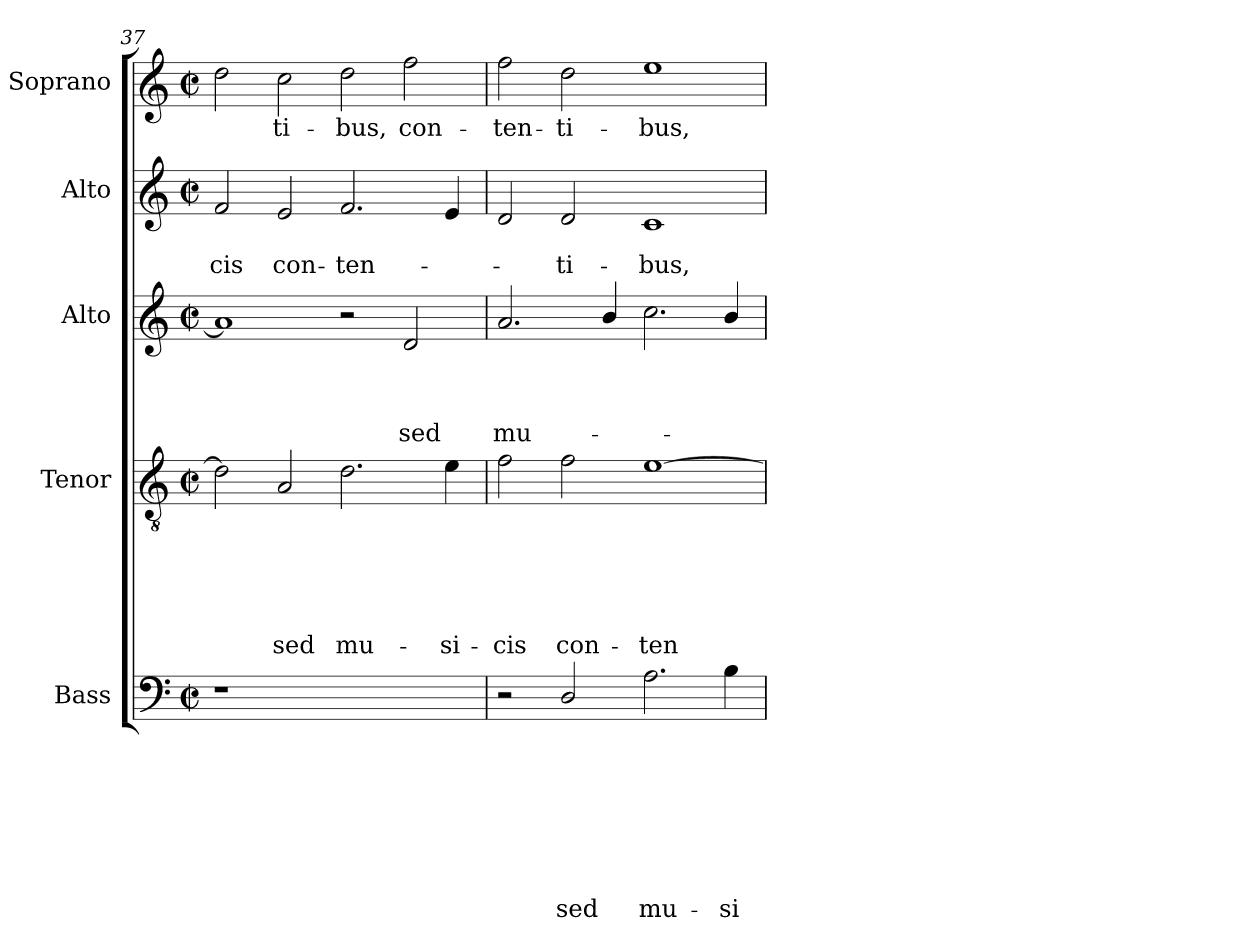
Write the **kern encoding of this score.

**kern	**text	**text	**text	**text	**text	**text	**text	**text	**kern	**text	**text	**text	**text	**text	**text	**kern	**text	**text	**text	**text	**kern	**text	**text	**kern	**text
*part5	*part5	*part5	*part5	*part5	*part5	*part5	*part5	*part5	*part4	*part4	*part4	*part4	*part4	*part4	*part4	*part3	*part3	*part3	*part3	*part3	*part2	*part2	*part2	*part1	*part1
*staff5	*staff5	*staff5	*staff5	*staff5	*staff5	*staff5	*staff5	*staff5	*staff4	*staff4	*staff4	*staff4	*staff4	*staff4	*staff4	*staff3	*staff3	*staff3	*staff3	*staff3	*staff2	*staff2	*staff2	*staff1	*staff1
*I"Bass	*	*	*	*	*	*	*	*	*I"Tenor	*	*	*	*	*	*	*I"Alto	*	*	*	*	*I"Alto	*	*	*I"Soprano	*
*I'B.	*	*	*	*	*	*	*	*	*I'T.	*	*	*	*	*	*	*I'A.	*	*	*	*	*I'A.	*	*	*I'S.	*
*clefF4	*	*	*	*	*	*	*	*	*clefGv2	*	*	*	*	*	*	*clefG2	*	*	*	*	*clefG2	*	*	*clefG2	*
*k[]	*	*	*	*	*	*	*	*	*k[]	*	*	*	*	*	*	*k[]	*	*	*	*	*k[]	*	*	*k[]	*
*C:	*	*	*	*	*	*	*	*	*C:	*	*	*	*	*	*	*C:	*	*	*	*	*C:	*	*	*C:	*
*M2/2	*	*	*	*	*	*	*	*	*M2/2	*	*	*	*	*	*	*M2/2	*	*	*	*	*M2/2	*	*	*M2/2	*
*met(c|)	*	*	*	*	*	*	*	*	*met(c|)	*	*	*	*	*	*	*met(c|)	*	*	*	*	*met(c|)	*	*	*met(c|)	*
=37	=37	=37	=37	=37	=37	=37	=37	=37	=37	=37	=37	=37	=37	=37	=37	=37	=37	=37	=37	=37	=37	=37	=37	=37	=37
!	!	!	!	!	!	!	!	!	!	!	!	!	!	!	!	!	!	!	!	!	!	!	!LO:LY:b	!	!
1r	.	.	.	.	.	.	.	.	2d\]	.	.	.	.	.	.	1a]	.	.	.	.	2f/	.	-cis	2dd\	.
!	!	!	!	!	!	!	!	!	!	!	!	!	!	!	!LO:LY:b:rj	!	!	!	!	!	!	!	!LO:LY:b	!	!LO:LY:b:rj
.	.	.	.	.	.	.	.	.	2A/	.	.	.	.	.	sed	.	.	.	.	.	2e/	.	con-	2cc\	-ti-
!	!	!	!	!	!	!	!	!	!	!	!	!	!	!	!LO:LY:b:rj	!	!	!	!	!	!	!	!LO:LY:b	!	!LO:LY:b:rj
1ryy	.	.	.	.	.	.	.	.	2.d\	.	.	.	.	.	mu-	2r	.	.	.	.	2.f/	.	-ten-	2dd\	-bus,
!	!	!	!	!	!	!	!	!	!	!	!	!	!	!	!	!	!	!	!	!LO:LY:b:rj	!	!	!	!	!LO:LY:b:rj
.	.	.	.	.	.	.	.	.	.	.	.	.	.	.	.	2d/	.	.	.	sed	.	.	.	2ff\	con-
!	!	!	!	!	!	!	!	!	!	!	!	!	!	!	!LO:LY:b:rj	!	!	!	!	!	!	!	!	!	!
.	.	.	.	.	.	.	.	.	4e\	.	.	.	.	.	-si-	.	.	.	.	.	4e/	.	.	.	.
!!LO:PB:g=z
=38	=38	=38	=38	=38	=38	=38	=38	=38	=38	=38	=38	=38	=38	=38	=38	=38	=38	=38	=38	=38	=38	=38	=38	=38	=38
!	!	!	!	!	!	!	!	!	!	!	!	!	!	!	!LO:LY:b:rj	!	!	!	!	!LO:LY:b:rj	!	!	!	!	!LO:LY:b:rj
2r	.	.	.	.	.	.	.	.	2f\	.	.	.	.	.	-cis	2.a/	.	.	.	mu-	2d/	.	.	2ff\	-ten-
!	!	!	!	!	!	!	!	!LO:LY:b	!	!	!	!	!	!	!LO:LY:b:rj	!	!	!	!	!	!	!	!LO:LY:b	!	!LO:LY:b:rj
2D/	.	.	.	.	.	.	.	sed	2f\	.	.	.	.	.	con-	.	.	.	.	.	2d/	.	-ti-	2dd\	-ti-
.	.	.	.	.	.	.	.	.	.	.	.	.	.	.	.	4b/	.	.	.	.	.	.	.	.	.
!	!	!	!	!	!	!	!	!LO:LY:b	!	!	!	!	!	!	!LO:LY:b:rj	!	!	!	!	!	!	!	!LO:LY:b	!	!LO:LY:b:rj
2.A\	.	.	.	.	.	.	.	mu-	[>1e	.	.	.	.	.	-ten-	2.cc\	.	.	.	.	1c	.	-bus,-	1ee	-bus,
!	!	!	!	!	!	!	!	!LO:LY:b	!	!	!	!	!	!	!	!	!	!	!	!	!	!	!	!	!
4B\	.	.	.	.	.	.	.	-si-	.	.	.	.	.	.	.	4b/	.	.	.	.	.	.	.	.	.
=	=	=	=	=	=	=	=	=	=	=	=	=	=	=	=	=	=	=	=	=	=	=	=	=	=
*-	*-	*-	*-	*-	*-	*-	*-	*-	*-	*-	*-	*-	*-	*-	*-	*-	*-	*-	*-	*-	*-	*-	*-	*-	*-
